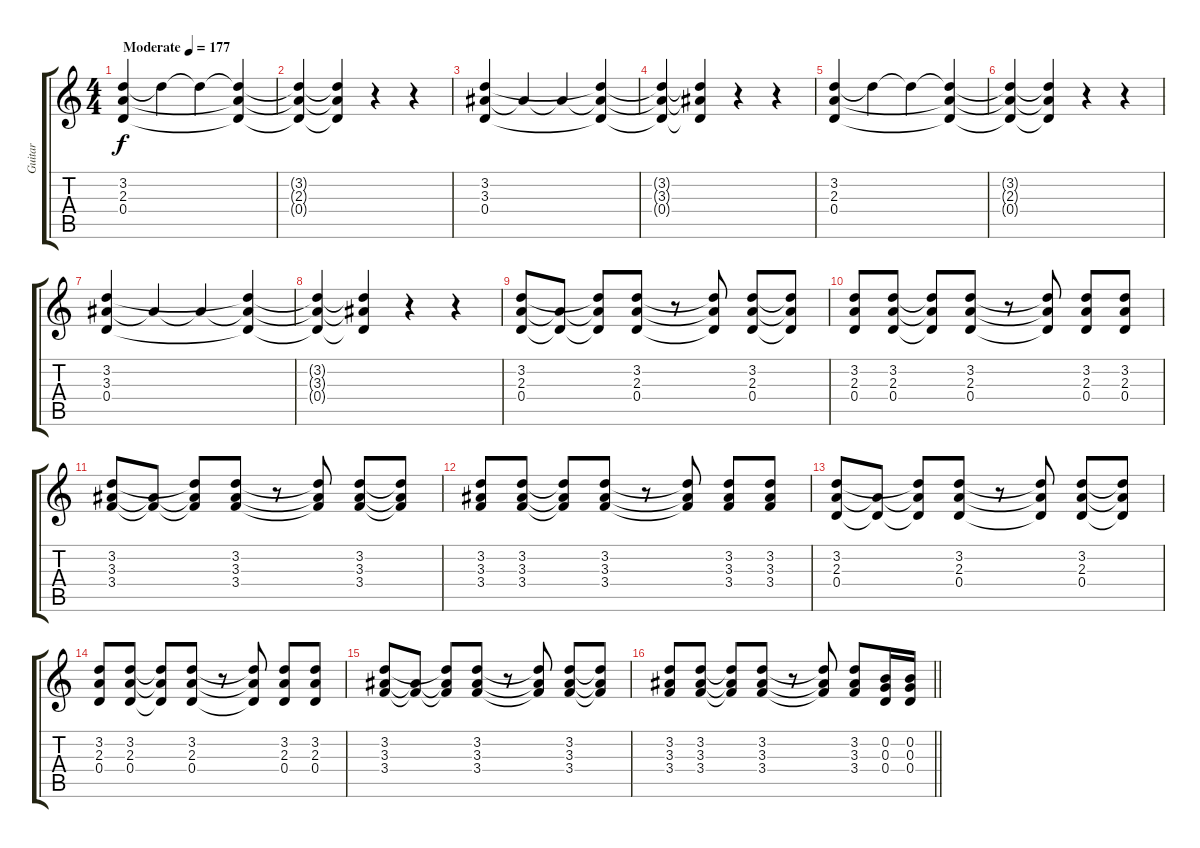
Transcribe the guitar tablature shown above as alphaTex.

\track ("Guitar" "Guitar") {instrument electricguitarclean}
\staff {score tabs}
\tuning (E4 B3 G3 D3 A2 E2) {hide}
\ts (4 4)
\tempo (177 "Moderate")
\clef g2
\ks c
(3.2 2.3 0.4).4{dy f instrument electricguitarclean} 3.2{t}.4 3.2{t}.4 (3.2{t} 2.3{t} 0.4{t}).4 |
(3.2{t} 2.3{t} 0.4{t}).4 (3.2{t} 2.3{t} 0.4{t}).4 r.4 r.4 |
(3.2 3.3 0.4).4 3.3{t}.4 3.3{t}.4 (3.2{t} 3.3{t} 0.4{t}).4 |
(3.2{t} 3.3{t} 0.4{t}).4 (3.2{t} 3.3{t} 0.4{t}).4 r.4 r.4 |
(3.2 2.3 0.4).4 3.2{t}.4 3.2{t}.4 (3.2{t} 2.3{t} 0.4{t}).4 |
(3.2{t} 2.3{t} 0.4{t}).4 (3.2{t} 2.3{t} 0.4{t}).4 r.4 r.4 |
(3.2 3.3 0.4).4 3.3{t}.4 3.3{t}.4 (3.2{t} 3.3{t} 0.4{t}).4 |
(3.2{t} 3.3{t} 0.4{t}).4 (3.2{t} 3.3{t} 0.4{t}).4 r.4 r.4 |
(3.2 2.3 0.4).8 (2.3{t} 0.4{t}).8 (3.2{t} 2.3{t} 0.4{t}).8 (3.2 2.3 0.4).8 r.8 (3.2{t} 2.3{t} 0.4{t}).8 (3.2 2.3 0.4).8 (3.2{t} 2.3{t} 0.4{t}).8 |
(3.2 2.3 0.4).8 (3.2 2.3 0.4).8 (3.2{t} 2.3{t} 0.4{t}).8 (3.2 2.3 0.4).8 r.8 (3.2{t} 2.3{t} 0.4{t}).8 (3.2 2.3 0.4).8 (3.2 2.3 0.4).8 |
(3.2 3.3 3.4).8 (3.3{t} 3.4{t}).8 (3.2{t} 3.3{t} 3.4{t}).8 (3.2 3.3 3.4).8 r.8 (3.2{t} 3.3{t} 3.4{t}).8 (3.2 3.3 3.4).8 (3.2{t} 3.3{t} 3.4{t}).8 |
(3.2 3.3 3.4).8 (3.2 3.3 3.4).8 (3.2{t} 3.3{t} 3.4{t}).8 (3.2 3.3 3.4).8 r.8 (3.2{t} 3.3{t} 3.4{t}).8 (3.2 3.3 3.4).8 (3.2 3.3 3.4).8 |
(3.2 2.3 0.4).8 (2.3{t} 0.4{t}).8 (3.2{t} 2.3{t} 0.4{t}).8 (3.2 2.3 0.4).8 r.8 (3.2{t} 2.3{t} 0.4{t}).8 (3.2 2.3 0.4).8 (3.2{t} 2.3{t} 0.4{t}).8 |
(3.2 2.3 0.4).8 (3.2 2.3 0.4).8 (3.2{t} 2.3{t} 0.4{t}).8 (3.2 2.3 0.4).8 r.8 (3.2{t} 2.3{t} 0.4{t}).8 (3.2 2.3 0.4).8 (3.2 2.3 0.4).8 |
(3.2 3.3 3.4).8 (3.3{t} 3.4{t}).8 (3.2{t} 3.3{t} 3.4{t}).8 (3.2 3.3 3.4).8 r.8 (3.2{t} 3.3{t} 3.4{t}).8 (3.2 3.3 3.4).8 (3.2{t} 3.3{t} 3.4{t}).8 |
\barLineRight lightlight
(3.2 3.3 3.4).8 (3.2 3.3 3.4).8 (3.2{t} 3.3{t} 3.4{t}).8 (3.2 3.3 3.4).8 r.8 (3.2{t} 3.3{t} 3.4{t}).8 (3.2 3.3 3.4).8 (0.2 0.3 0.4).16 (0.2 0.3 0.4).16
